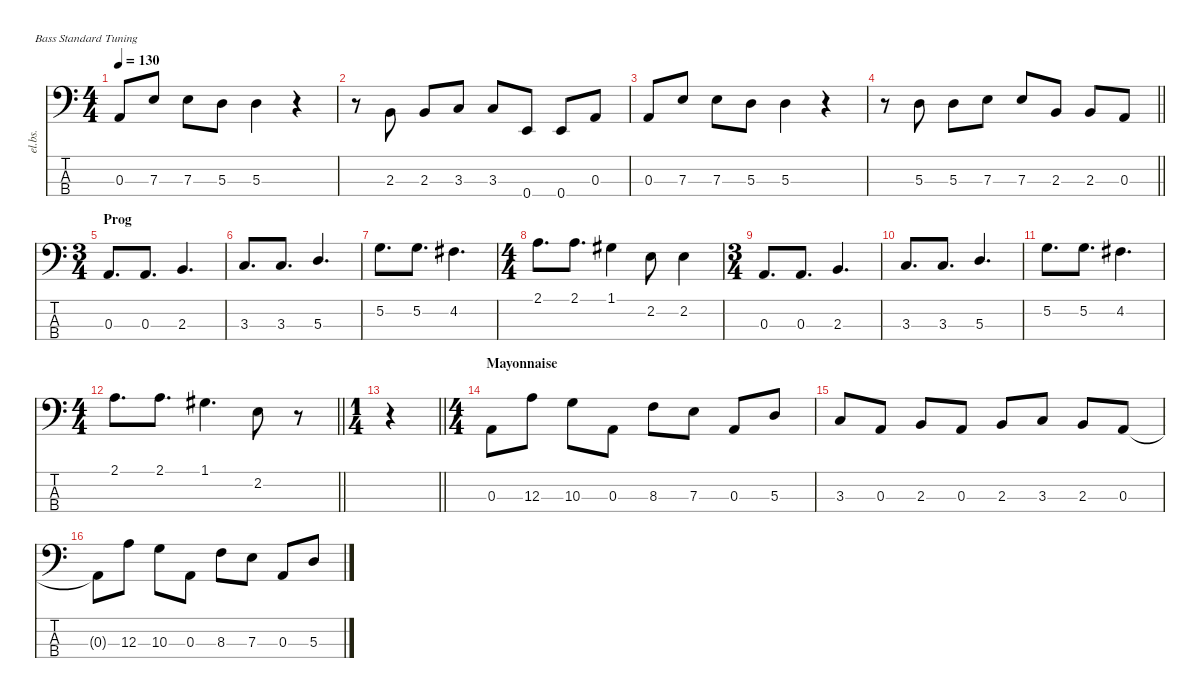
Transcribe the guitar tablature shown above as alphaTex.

\defaultSystemsLayout 4
\hideDynamics
\bracketExtendMode nobrackets
\otherSystemsTrackNameOrientation horizontal
\track ("Chipon" "el.bs.") {instrument electricbassfinger}
\staff {score tabs}
\tuning (G2 D2 A1 E1)
\voice
\ts (4 4)
\tempo 130
\clef f4
\ks c
0.3.8{dy f beam Up} 7.3.8{beam Up} 7.3.8{beam Down} 5.3.8{beam Down} 5.3.4{beam Down} r.4{beam Down} |
r.8{beam Down} 2.3.8{beam Up} 2.3.8{beam Up} 3.3.8{beam Up} 3.3.8{beam Up} 0.4.8{beam Up} 0.4.8{beam Up} 0.3.8{beam Up} |
0.3.8{beam Up} 7.3.8{beam Up} 7.3.8{beam Down} 5.3.8{beam Down} 5.3.4{beam Down} r.4{beam Down} |
\barLineRight lightlight
r.8{beam Down} 5.3.8{beam Down} 5.3.8{beam Down} 7.3.8{beam Down} 7.3.8{beam Up} 2.3.8{beam Up} 2.3.8{beam Up} 0.3.8{beam Up} |
\ts (3 4)
\beaming (8 2 2 2)
\section ("" "Prog")
0.3.8{d beam Up} 0.3.8{d beam Up} 2.3.4{d beam Up} |
3.3.8{d beam Up} 3.3.8{d beam Up} 5.3.4{d beam Up} |
5.2.8{d beam Down} 5.2.8{d beam Down} 4.2{acc #}.4{d beam Down} |
\ts (4 4)
\beaming (8 2 2 2 2)
2.1.8{d beam Down} 2.1.8{d beam Down} 1.1{acc #}.4{beam Down} 2.2.8{beam Down} 2.2.4{beam Down} |
\ts (3 4)
\beaming (8 2 2 2)
0.3.8{d beam Up} 0.3.8{d beam Up} 2.3.4{d beam Up} |
3.3.8{d beam Up} 3.3.8{d beam Up} 5.3.4{d beam Up} |
\beaming (8 6 4)
5.2.8{d beam Down} 5.2.8{d beam Down} 4.2{acc #}.4{d beam Down} |
\ts (4 4)
\beaming (8 6 4)
\barLineRight lightlight
2.1.8{d beam Down} 2.1.8{d beam Down} 1.1{acc #}.4{d beam Down} 2.2.8{beam Down} r.8{beam Down} |
\ts (1 4)
\beaming (8 2)
\barLineRight lightlight
r.4{beam Up} |
\ts (4 4)
\beaming (8 2 2 2 2)
\section ("" "Mayonnaise")
0.3.8{beam Down} 12.3.8{beam Down} 10.3.8{beam Down} 0.3.8{beam Down} 8.3.8{beam Down} 7.3.8{beam Down} 0.3.8{beam Up} 5.3.8{beam Up} |
3.3.8{beam Up} 0.3.8{beam Up} 2.3.8{beam Up} 0.3.8{beam Up} 2.3.8{beam Up} 3.3.8{beam Up} 2.3.8{beam Up} 0.3.8{beam Up} |
0.3{t}.8{beam Down} 12.3.8{beam Down} 10.3.8{beam Down} 0.3.8{beam Down} 8.3.8{beam Down} 7.3.8{beam Down} 0.3.8{beam Up} 5.3.8{beam Up}
\voice
\clef f4
\ottava regular
\simile none
\ks c
|
|
|
\barLineRight lightlight
|
|
|
|
|
|
|
|
\barLineRight lightlight
|
\barLineRight lightlight
r.4{dy mf beam Down} |
|
|
